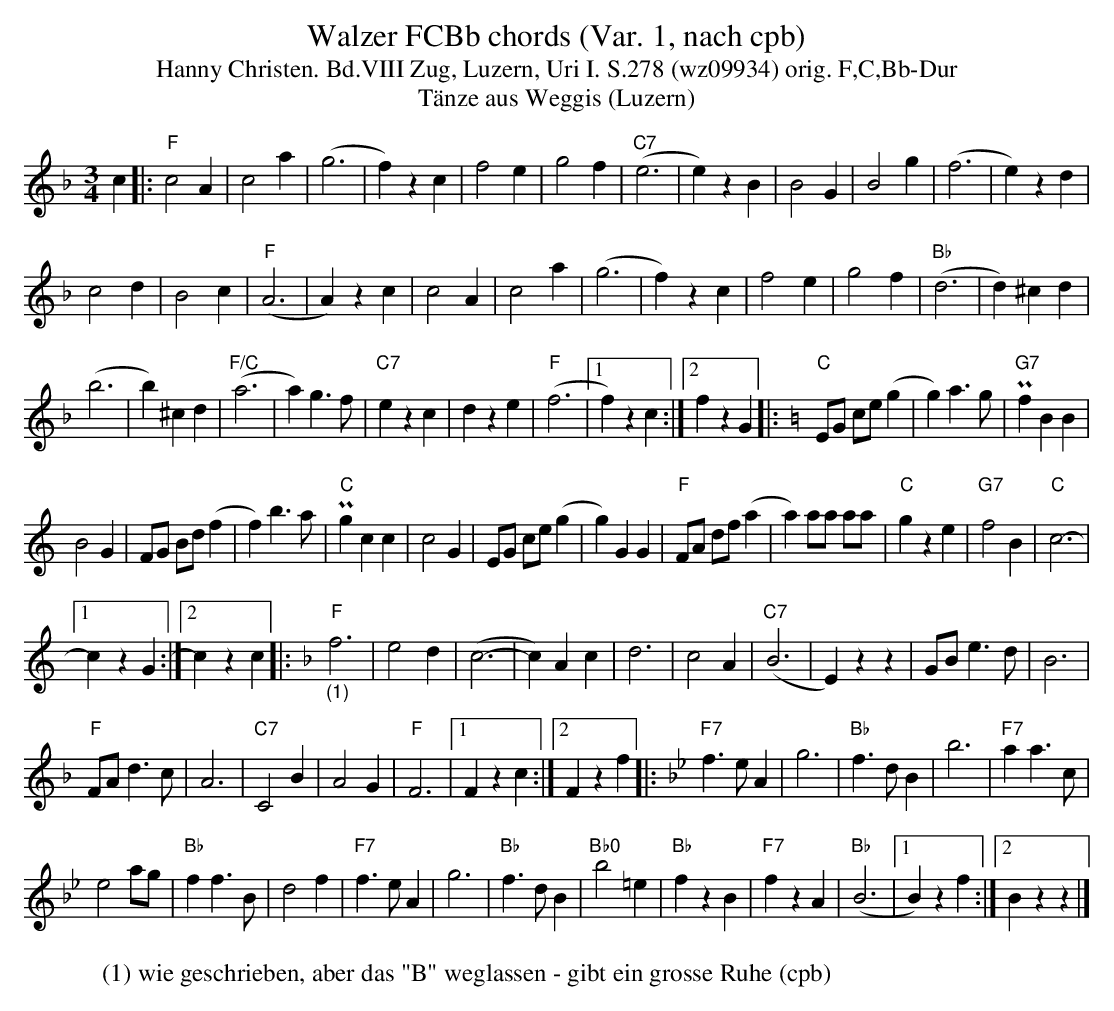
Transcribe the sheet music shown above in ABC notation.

X:1
T: Walzer FCBb chords (Var. 1, nach cpb)
T:Hanny Christen. Bd.VIII Zug, Luzern, Uri I. S.278 (wz09934) orig. F,C,Bb-Dur
T: T\"anze aus Weggis (Luzern)
M:3/4
L:1/4
K:F %%MIDI gchordon
c |: "F"c2A | c2a | (g3 | f)zc | f2e | g2f | "C7"(e3 | e)zB | B2G | B2g | (f3 | e)zd |
c2d | B2c | "F"(A3 | A)zc | c2A | c2a | (g3 | f)zc | f2e | g2f | "Bb"(d3 | d)^cd |
(b3 | b)^cd | "F/C"(a3 | a)g>f | "C7"ezc | dze | "F"(f3 |1 f) zc :|2 fzG |: [K:C] [L:1/8] "C"EG ce (g2 | g2) a3g | "G7"Pf2B2B2 |
B4G2 | FG Bd (f2 | f2)b3a | "C"Pg2 c2c2 | c4G2 | EG ce (g2 | g2) G2G2 | "F"FA df (a2 | a2) aa aa | "C"g2z2e2 | "G7"f4B2 | "C"c6- |1
c2z2G2 :|2 c2z2c2 |: [K:F] [L:1/4]"_(1)" "F"f3 | e2d | (c3-| c)Ac | d3 | c2A | "C7"(B3 | E)zz | G/B/ e>d | B3 |
"F"F/A/ d>c | A3 | "C7"C2B | A2G | "F"F3 |1 Fzc :|2 Fzf |: [K:Bb] "F7"f>eA | g3 | "Bb"f>dB | b3 | "F7"aa>c |
e2 a/g/ | "Bb"ff>B | d2f | "F7"f>eA | g3 | "Bb"f>dB | "Bb0"b2=e | "Bb"fzB | "F7"fzA | "Bb"(B3 |1 B)zf :|2 Bzz |]
W: (1) wie geschrieben, aber das "B" weglassen - gibt ein grosse Ruhe (cpb)
